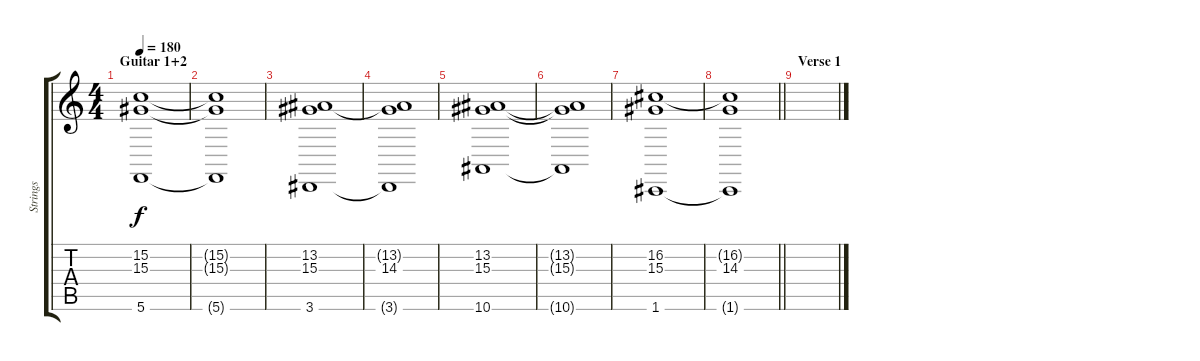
\track ("Strings" "Strings") {instrument tremolostrings}
\staff {score tabs}
\tuning (D4 A3 F3 C3 G2 C2) {hide}
\ts (4 4)
\section ("" "Guitar 1+2")
\tempo 180
\clef g2
\ks c
(15.2 15.3 5.6).1{dy f} |
(15.2{t} 15.3{t} 5.6{t}).1 |
(13.2 15.3 3.6).1 |
(13.2{t} 14.3 3.6{t}).1 |
(13.2 15.3 10.6).1 |
(13.2{t} 15.3{t} 10.6{t}).1 |
(16.2 15.3 1.6).1 |
\barLineRight lightlight
(16.2{t} 14.3 1.6{t}).1 |
\section ("" "Verse 1")
